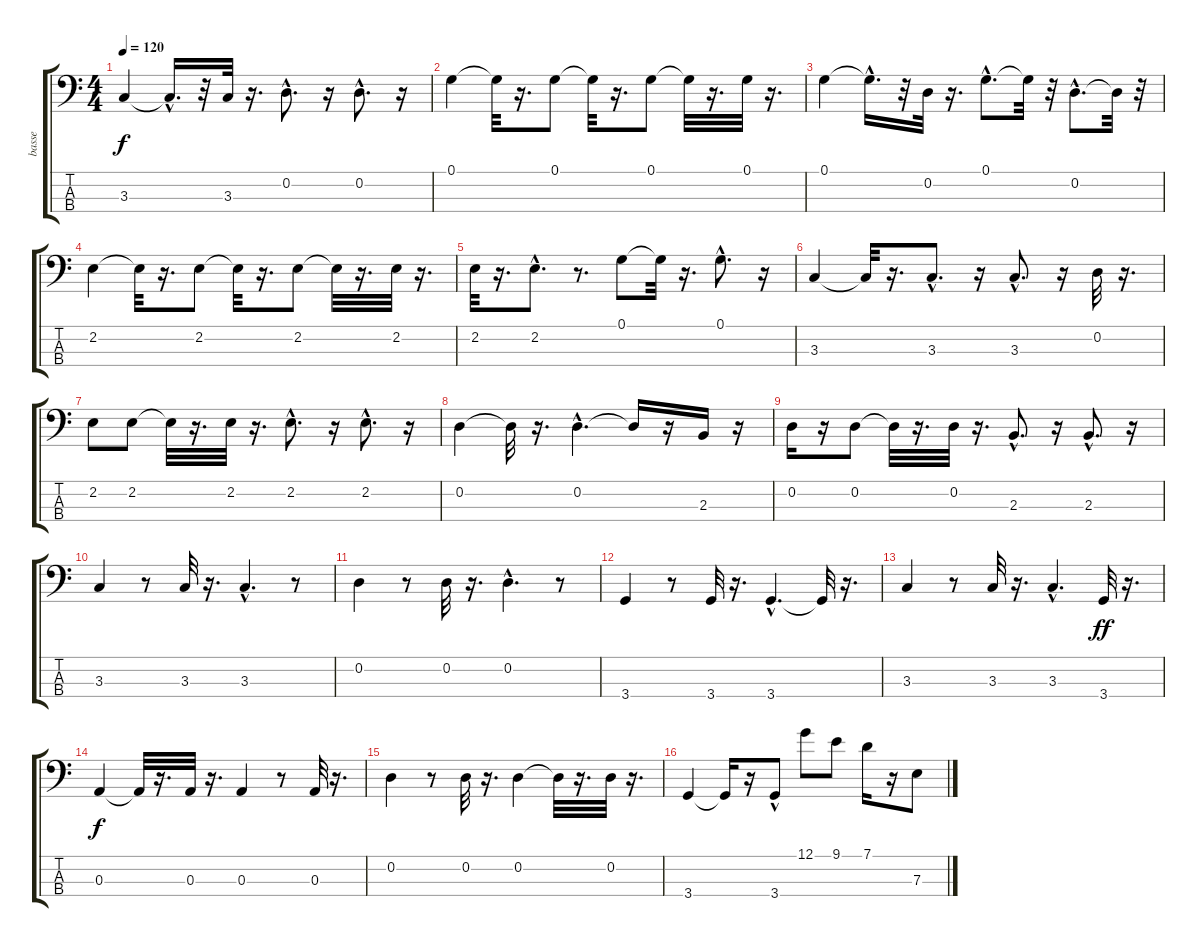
\track ("basse" "basse") {instrument fretlessbass}
\staff {score tabs}
\tuning (G2 D2 A1 E1) {hide}
\ts (4 4)
\tempo 120
\clef f4
\ks c
3.3.4{dy f} 3.3{hac t}.16{d} r.32 3.3.32 r.16{d} 0.2{hac}.8{d} r.16 0.2{hac}.8{d} r.16 |
0.1.4 0.1{t}.32 r.16{d} 0.1.8 0.1{t}.32 r.16{d} 0.1.8 0.1{t}.32 r.16{d} 0.1.32 r.16{d} |
0.1.4 0.1{hac t}.16{d} r.32 0.2.32 r.16{d} 0.1{hac}.8{d} 0.1{t}.32 r.32 0.2{hac}.8{d} 0.2{t}.32 r.32 |
2.2.4 2.2{t}.32 r.16{d} 2.2.8 2.2{t}.32 r.16{d} 2.2.8 2.2{t}.32 r.16{d} 2.2.32 r.16{d} |
2.2.32 r.16{d} 2.2{hac}.8{d} r.8{d} 0.1.8 0.1{t}.32 r.16{d} 0.1{hac}.8{d} r.16 |
3.3.4 3.3{t}.32 r.16{d} 3.3{hac}.8{d} r.16 3.3{hac}.8{d} r.16 0.2.32 r.16{d} |
2.2.8 2.2.8 2.2{t}.32 r.16{d} 2.2.32 r.16{d} 2.2{hac}.8{d} r.16 2.2{hac}.8{d} r.16 |
0.2.4 0.2{t}.32 r.16{d} 0.2{hac}.4{d} 0.2{t}.16 r.16 2.3.16 r.16 |
0.2.16 r.16 0.2.8 0.2{t}.32 r.16{d} 0.2.32 r.16{d} 2.3{hac}.8{d} r.16 2.3{hac}.8{d} r.16 |
3.3.4 r.8 3.3.32 r.16{d} 3.3{hac}.4{d} r.8 |
0.2.4 r.8 0.2.32 r.16{d} 0.2{hac}.4{d} r.8 |
3.4.4 r.8 3.4.32 r.16{d} 3.4{hac}.4{d} 3.4{t}.32 r.16{d} |
3.3.4 r.8 3.3.32 r.16{d} 3.3{hac}.4{d} 3.4.32{dy ff} r.16{d} |
0.3.4{dy f} 0.3{t}.32 r.16{d} 0.3.32 r.16{d} 0.3.4 r.8 0.3.32 r.16{d} |
0.2.4 r.8 0.2.32 r.16{d} 0.2.4 0.2{t}.32 r.16{d} 0.2.32 r.16{d} |
3.4.4 3.4{t}.16 r.16 3.4{hac}.8 12.1.8 9.1.8 7.1.16 r.16 7.3.8
